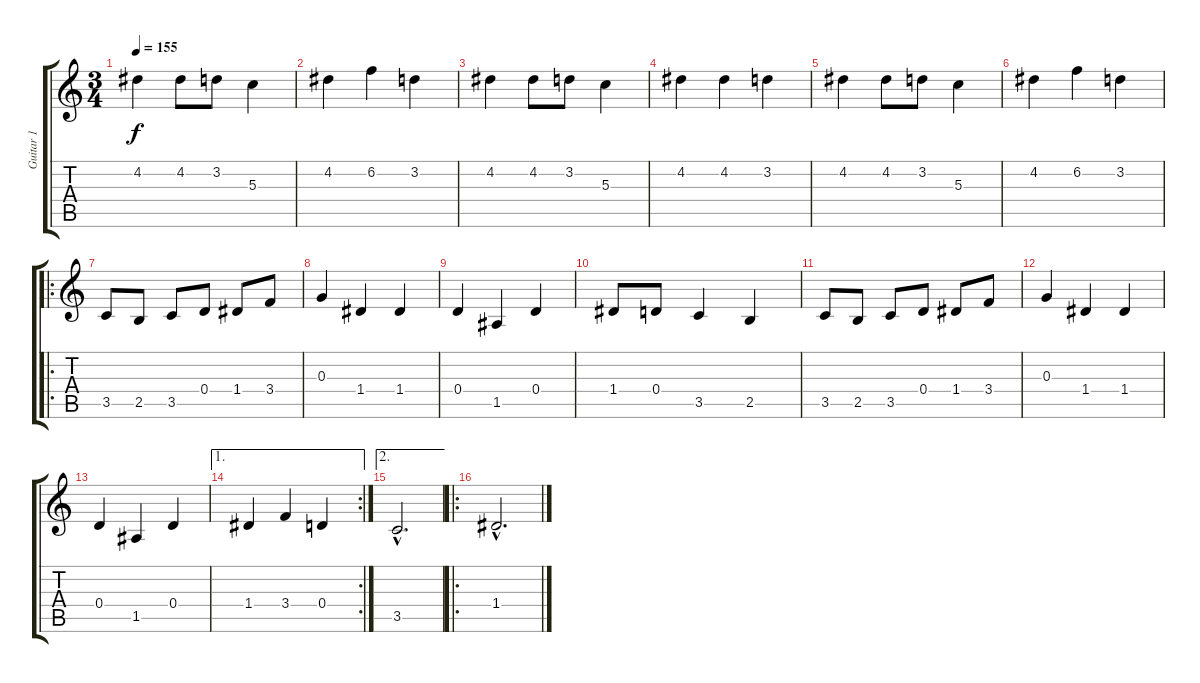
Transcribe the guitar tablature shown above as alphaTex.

\track ("Guitar 1" "Guitar 1") {instrument distortionguitar}
\staff {score tabs}
\tuning (E4 B3 G3 D3 A2 E2) {hide}
\ts (3 4)
\tempo 155
\clef g2
\ks c
4.2.4{dy f} 4.2.8 3.2.8 5.3.4 |
4.2.4 6.2.4 3.2.4 |
4.2.4 4.2.8 3.2.8 5.3.4 |
4.2.4 4.2.4 3.2.4 |
4.2.4 4.2.8 3.2.8 5.3.4 |
4.2.4 6.2.4 3.2.4 |
\ro
3.5.8{instrument distortionguitar} 2.5.8 3.5.8 0.4.8 1.4.8 3.4.8 |
0.3.4 1.4.4 1.4.4 |
0.4.4 1.5.4 0.4.4 |
1.4.8 0.4.8 3.5.4 2.5.4 |
3.5.8 2.5.8 3.5.8 0.4.8 1.4.8 3.4.8 |
0.3.4 1.4.4 1.4.4 |
0.4.4 1.5.4 0.4.4 |
\ae 1
\rc 2
1.4.4 3.4.4 0.4.4 |
\ae 2
3.5{hac}.2{d} |
\ro
1.4{hac}.2{d}
